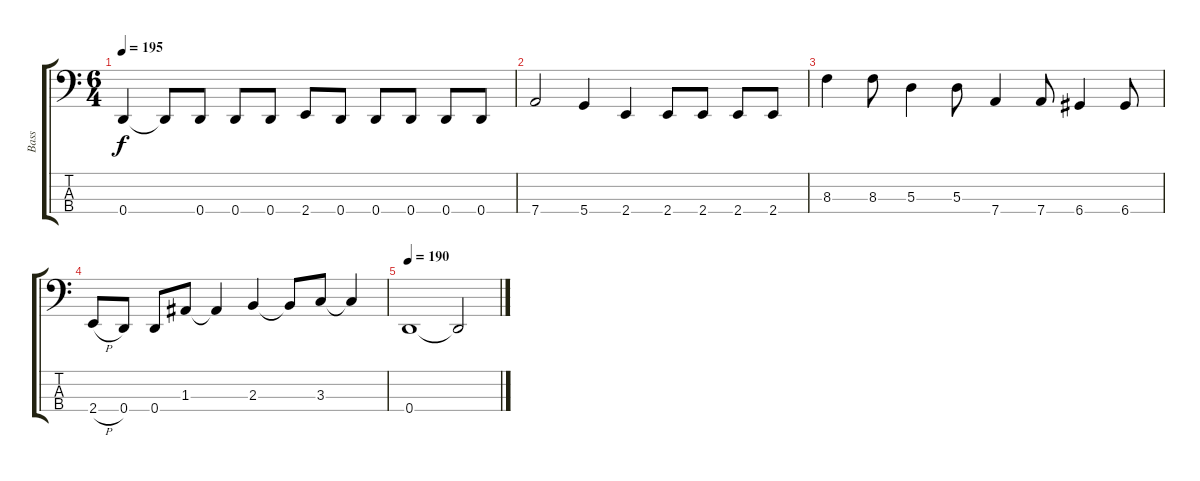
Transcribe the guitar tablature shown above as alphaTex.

\track ("Bass" "Bass") {instrument electricbassfinger}
\staff {score tabs}
\tuning (F2 D2 A1 D1) {hide}
\ts (6 4)
\tempo 195
\clef f4
\ks c
0.4.4{dy f} 0.4{t}.8 0.4.8 0.4.8 0.4.8 2.4.8 0.4.8 0.4.8 0.4.8 0.4.8 0.4.8 |
7.4.2 5.4.4 2.4.4 2.4.8 2.4.8 2.4.8 2.4.8 |
8.3.4 8.3.8 5.3.4 5.3.8 7.4.4 7.4.8 6.4.4 6.4.8 |
2.4{h}.8 0.4.8 0.4.8 1.3.8 1.3{t}.4 2.3.4 2.3{t}.8 3.3.8 3.3{t}.4 |
\tempo 190
0.4.1 0.4{t}.2
